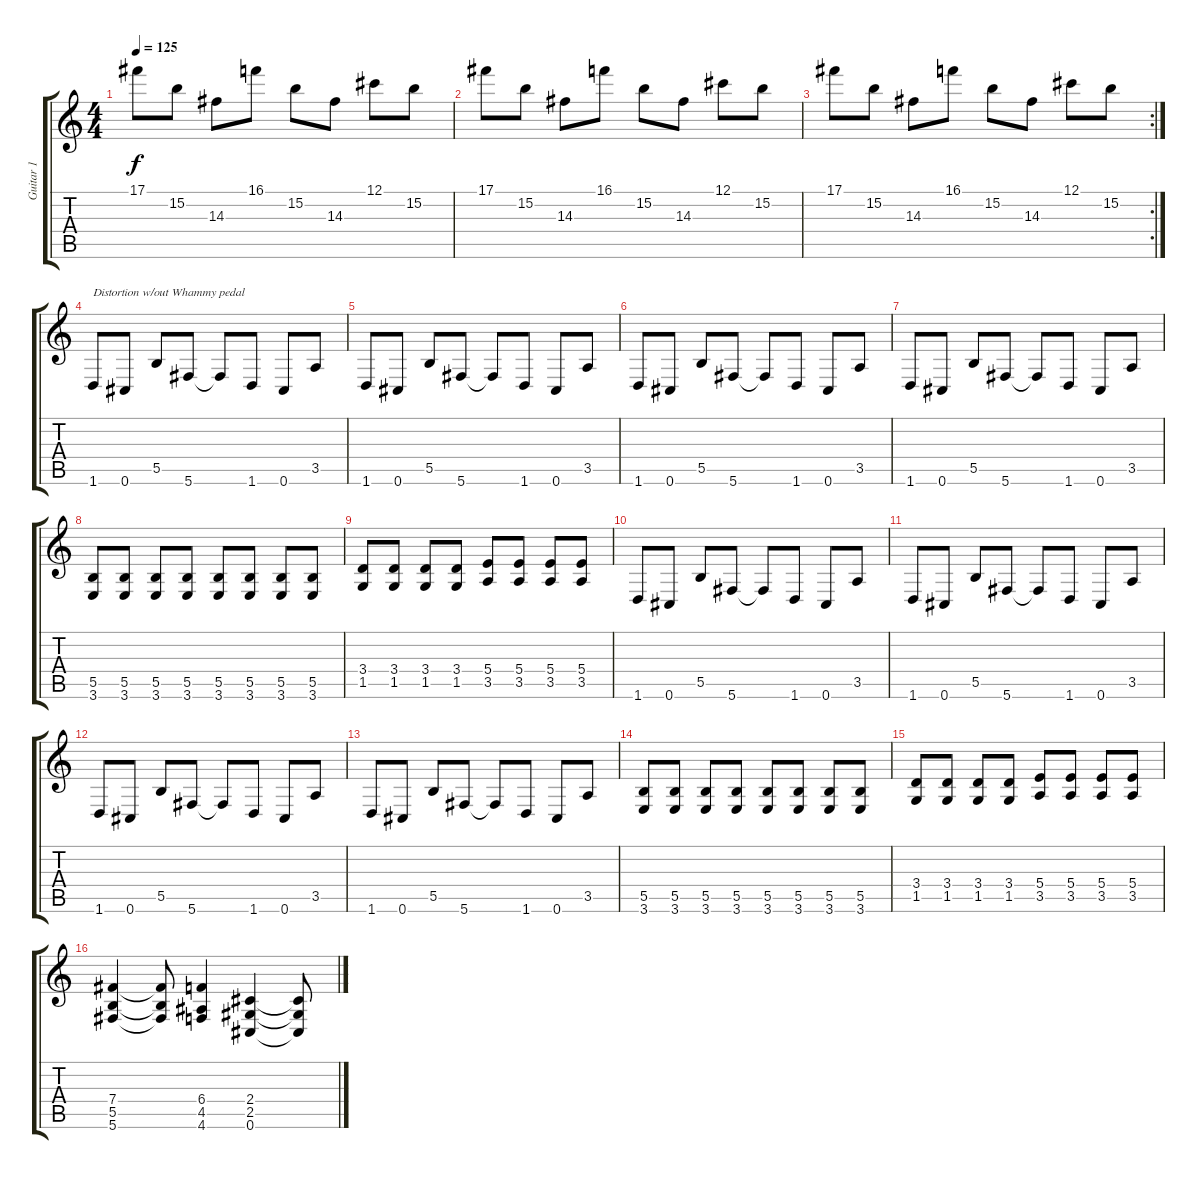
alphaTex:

\track ("Guitar 1" "Guitar 1") {instrument distortionguitar}
\staff {score tabs}
\tuning (Db4 Ab3 E3 B2 Gb2 Db2) {hide}
\ts (4 4)
\tempo 125
\clef g2
\ks c
17.1.8{dy f} 15.2.8 14.3.8 16.1.8 15.2.8 14.3.8 12.1.8 15.2.8 |
17.1.8 15.2.8 14.3.8 16.1.8 15.2.8 14.3.8 12.1.8 15.2.8 |
\rc 2
17.1.8 15.2.8 14.3.8 16.1.8 15.2.8 14.3.8 12.1.8 15.2.8 |
1.6.8{txt "Distortion w/out Whammy pedal"} 0.6.8 5.5.8 5.6.8 5.6{t}.8 1.6.8 0.6.8 3.5.8 |
1.6.8 0.6.8 5.5.8 5.6.8 5.6{t}.8 1.6.8 0.6.8 3.5.8 |
1.6.8 0.6.8 5.5.8 5.6.8 5.6{t}.8 1.6.8 0.6.8 3.5.8 |
1.6.8 0.6.8 5.5.8 5.6.8 5.6{t}.8 1.6.8 0.6.8 3.5.8 |
(5.5 3.6).8 (5.5 3.6).8 (5.5 3.6).8 (5.5 3.6).8 (5.5 3.6).8 (5.5 3.6).8 (5.5 3.6).8 (5.5 3.6).8 |
(3.4 1.5).8 (3.4 1.5).8 (3.4 1.5).8 (3.4 1.5).8 (5.4 3.5).8 (5.4 3.5).8 (5.4 3.5).8 (5.4 3.5).8 |
1.6.8 0.6.8 5.5.8 5.6.8 5.6{t}.8 1.6.8 0.6.8 3.5.8 |
1.6.8 0.6.8 5.5.8 5.6.8 5.6{t}.8 1.6.8 0.6.8 3.5.8 |
1.6.8 0.6.8 5.5.8 5.6.8 5.6{t}.8 1.6.8 0.6.8 3.5.8 |
1.6.8 0.6.8 5.5.8 5.6.8 5.6{t}.8 1.6.8 0.6.8 3.5.8 |
(5.5 3.6).8 (5.5 3.6).8 (5.5 3.6).8 (5.5 3.6).8 (5.5 3.6).8 (5.5 3.6).8 (5.5 3.6).8 (5.5 3.6).8 |
(3.4 1.5).8 (3.4 1.5).8 (3.4 1.5).8 (3.4 1.5).8 (5.4 3.5).8 (5.4 3.5).8 (5.4 3.5).8 (5.4 3.5).8 |
(7.4 5.5 5.6).4 (7.4{t} 5.5{t} 5.6{t}).8 (6.4 4.5 4.6).4 (2.4 2.5 0.6).4 (2.4{t} 2.5{t} 0.6{t}).8
